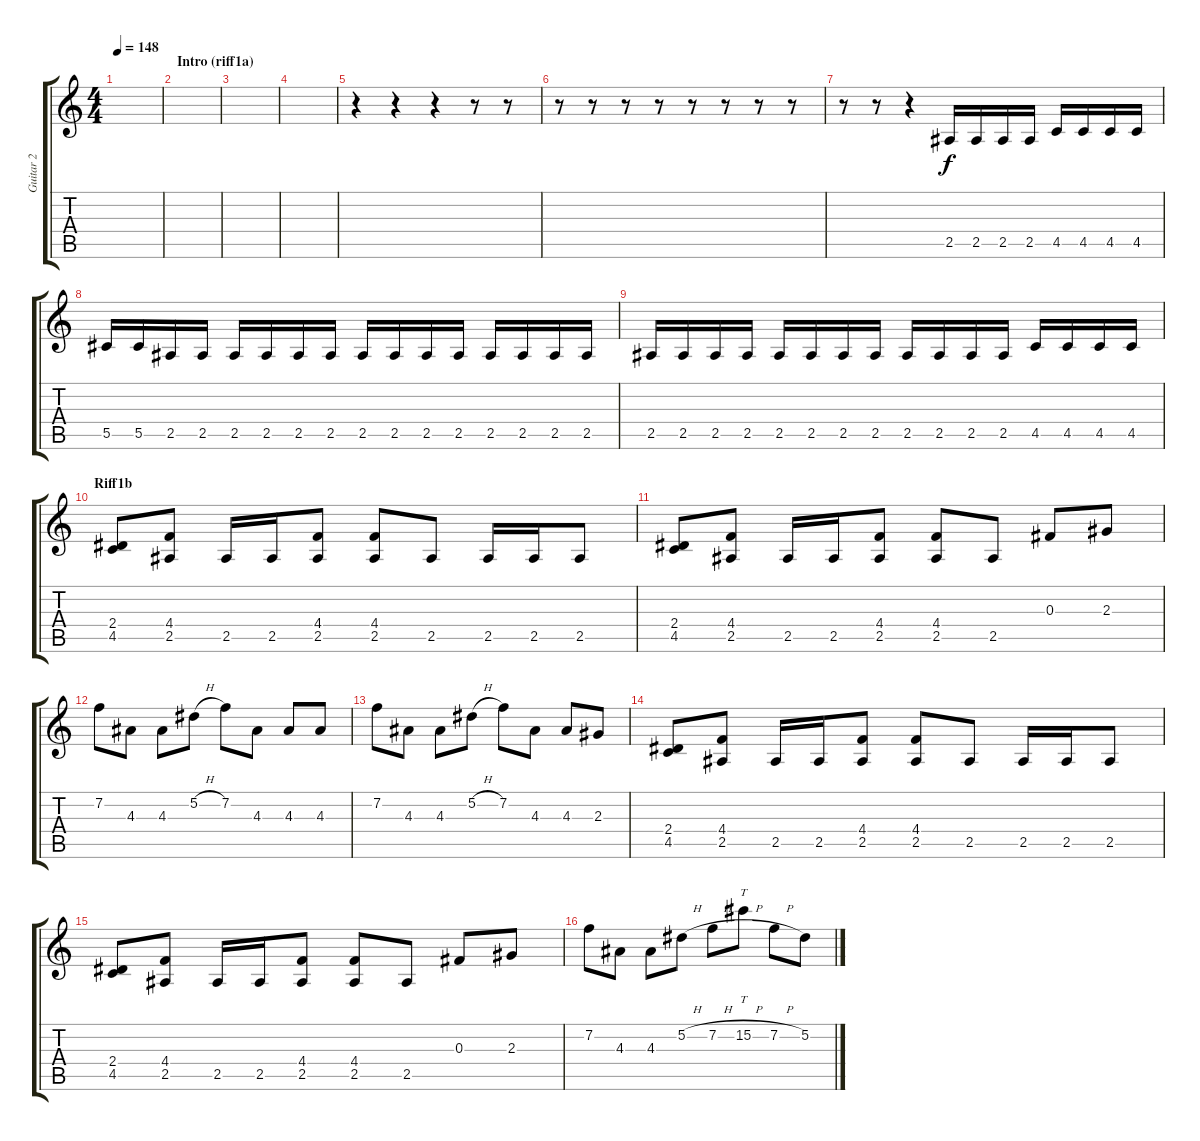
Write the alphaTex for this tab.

\track ("Guitar 2" "Guitar 2") {instrument distortionguitar}
\staff {score tabs}
\tuning (Eb4 Bb3 Gb3 Db3 Ab2 Eb2) {hide}
\ts (4 4)
\tempo 148
\clef g2
\ks c
|
\section ("" "Intro (riff1a)")
|
|
|
r.4 r.4 r.4 r.8 r.8 |
r.8 r.8 r.8 r.8 r.8 r.8 r.8 r.8 |
r.8 r.8 r.4 2.5.16 2.5.16 2.5.16 2.5.16 4.5.16 4.5.16 4.5.16 4.5.16 |
5.5.16 5.5.16 2.5.16 2.5.16 2.5.16 2.5.16 2.5.16 2.5.16 2.5.16 2.5.16 2.5.16 2.5.16 2.5.16 2.5.16 2.5.16 2.5.16 |
2.5.16 2.5.16 2.5.16 2.5.16 2.5.16 2.5.16 2.5.16 2.5.16 2.5.16 2.5.16 2.5.16 2.5.16 4.5.16 4.5.16 4.5.16 4.5.16 |
\section ("" "Riff1b")
(2.4 4.5).8 (4.4 2.5).8 2.5.16 2.5.16 (4.4 2.5).8 (4.4 2.5).8 2.5.8 2.5.16 2.5.16 2.5.8 |
(2.4 4.5).8 (4.4 2.5).8 2.5.16 2.5.16 (4.4 2.5).8 (4.4 2.5).8 2.5.8 0.3.8 2.3.8 |
7.2.8 4.3.8 4.3.8 5.2{h}.8 7.2.8 4.3.8 4.3.8 4.3.8 |
7.2.8 4.3.8 4.3.8 5.2{h}.8 7.2.8 4.3.8 4.3.8 2.3.8 |
(2.4 4.5).8 (4.4 2.5).8 2.5.16 2.5.16 (4.4 2.5).8 (4.4 2.5).8 2.5.8 2.5.16 2.5.16 2.5.8 |
(2.4 4.5).8 (4.4 2.5).8 2.5.16 2.5.16 (4.4 2.5).8 (4.4 2.5).8 2.5.8 0.3.8 2.3.8 |
7.2.8 4.3.8 4.3.8 5.2{h}.8 7.2{h}.8 15.2{h}.8{tt} 7.2{h}.8 5.2.8
